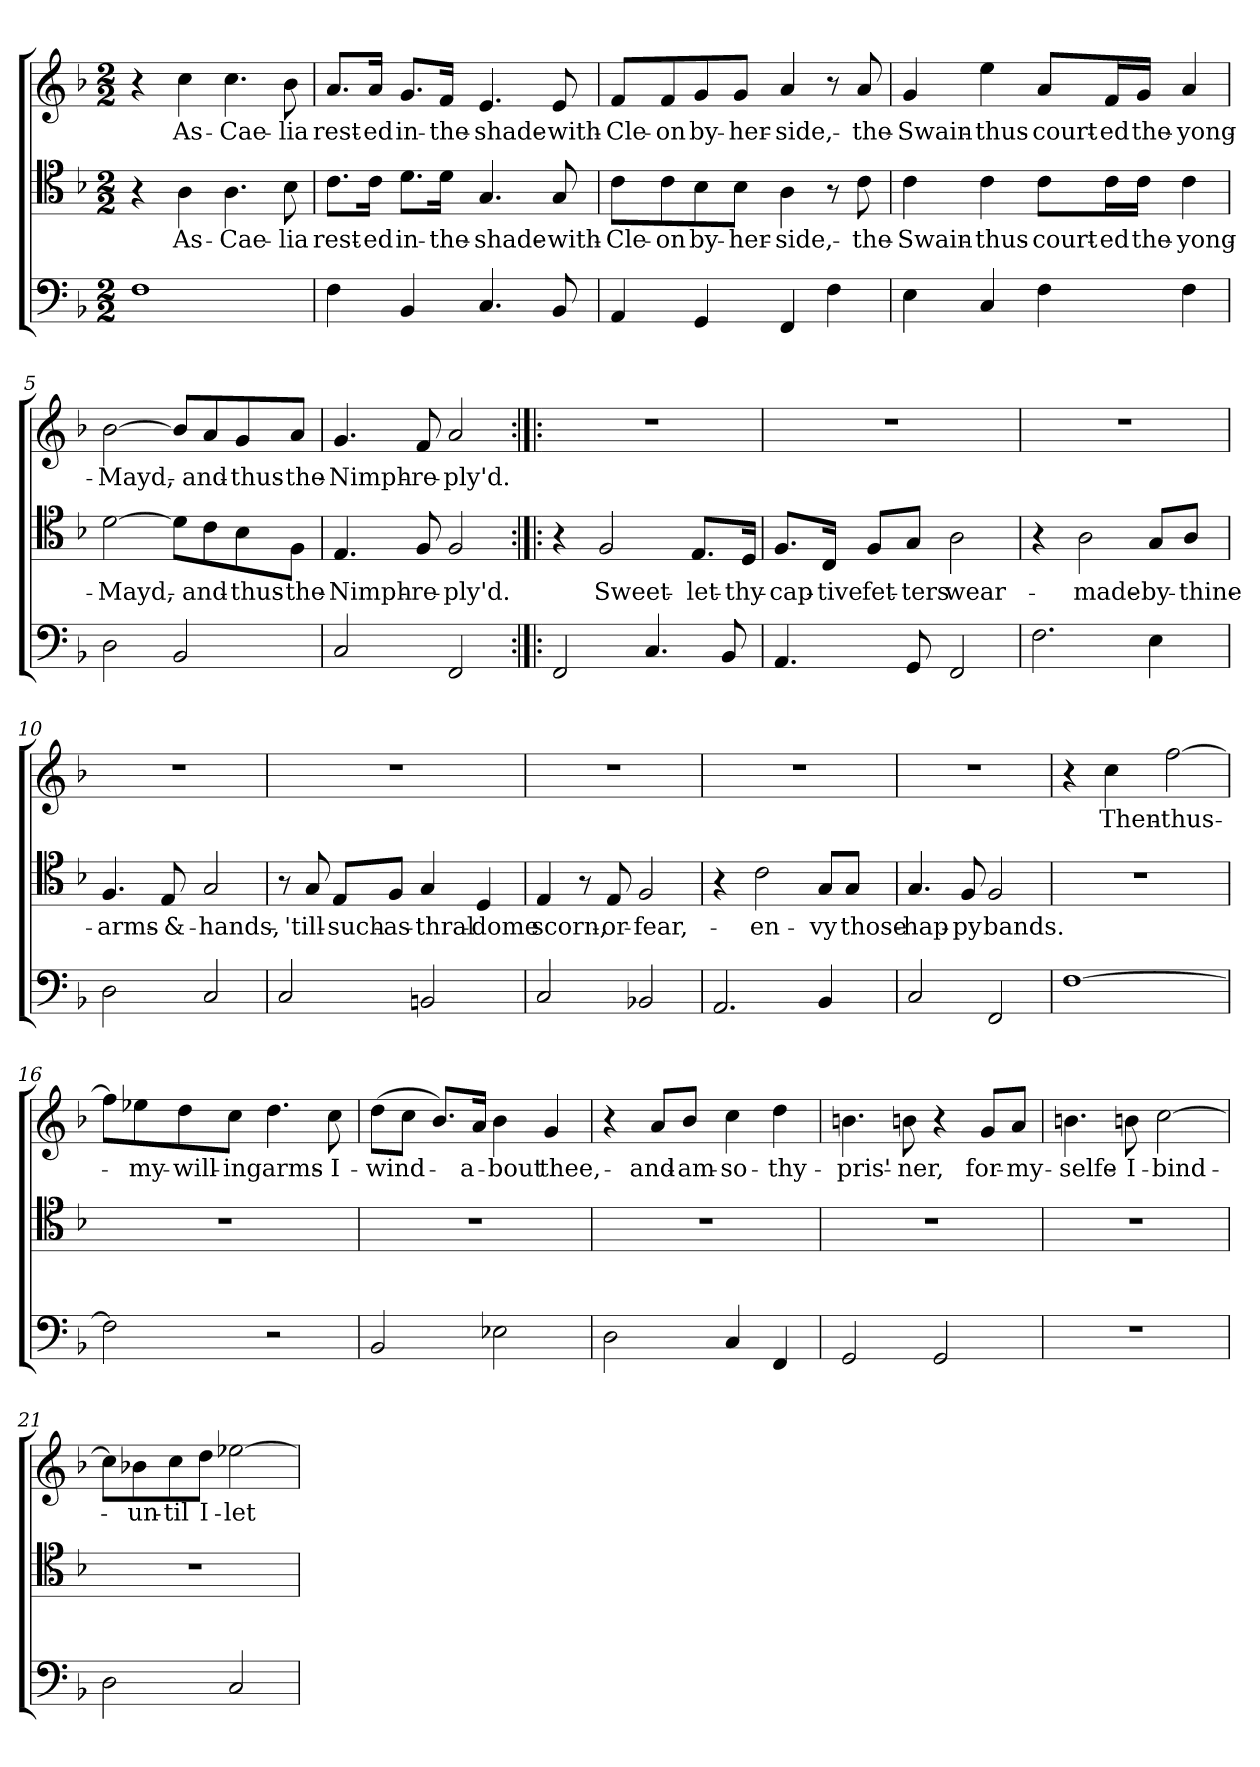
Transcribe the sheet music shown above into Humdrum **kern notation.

**kern	**kern	**text	**kern	**text
*part3	*part2	*part2	*part1	*part1
*staff3	*staff2	*staff2	*staff1	*staff1
*clefF4	*clefC4	*	*clefG2	*
*k[b-]	*k[b-]	*	*k[b-]	*
*F:	*F:	*	*F:	*
*M2/2	*M2/2	*	*M2/2	*
=1	=1	=1	=1	=1
1F\	4r	.	4r	.
.	4A\	As-	4cc\	As-
.	4.A\	Cae-	4.cc\	Cae-
.	8B-\	-lia	8b-\	-lia
=2	=2	=2	=2	=2
4F\	8.c\L	rest-	8.a/L	rest-
.	16c\Jk	-ed	16a/Jk	-ed
4BB-/	8.d\L	in-	8.g/L	in-
.	16d\Jk	the-	16f/Jk	the-
4.C/	4.G/	shade-	4.e/	shade-
8BB-/	8G/	with-	8e/	with-
=3	=3	=3	=3	=3
4AA/	8c\L	Cle-	8f/L	Cle-
.	8c\	-on	8f/	-on
4GG/	8B-\	by-	8g/	by-
.	8B-\J	her-	8g/J	her-
4FF/	4A\	side,-	4a/	side,-
4F\	8r	.	8r	.
.	8c\	the-	8a/	the-
=4	=4	=4	=4	=4
4E\	4c\	Swain-	4g/	Swain-
4C/	4c\	thus-	4ee\	thus-
4F\	8c\L	court-	8a/L	court-
.	16c\L	-ed	16f/L	-ed
.	16c\JJ	the-	16g/JJ	the-
4F\	4c\	yong-	4a/	yong-
!!LO:LB:g=z
=5	=5	=5	=5	=5
2D\	[2d\	Mayd,-	[2b-\	Mayd,-
2BB-/	8d\L]	.	8b-/L]	.
.	8c\	and-	8a/	and-
.	8B-\	thus-	8g/	thus-
.	8F\J	the-	8a/J	the-
=6	=6	=6	=6	=6
2C/	4.E/	Nimph-	4.g/	Nimph-
.	8F/	re-	8f/	re-
2FF/	2F/	-ply'd.	2a/	-ply'd.
=7:|!|:	=7:|!|:	=7:|!|:	=7:|!|:	=7:|!|:
2FF/	4r	.	1r	.
.	2F/	Sweet-	.	.
4.C/	.	.	.	.
.	8.E/L	let-	.	.
8BB-/	.	.	.	.
.	16D/Jk	thy-	.	.
=8	=8	=8	=8	=8
4.AA/	8.F/L	cap-	1r	.
.	16C/Jk	-tive	.	.
.	8F/L	fet-	.	.
8GG/	8G/J	-ters	.	.
2FF/	2A\	wear-	.	.
=9	=9	=9	=9	=9
2.F\	4r	.	1r	.
.	2A\	made-	.	.
4E\	8G/L	by-	.	.
.	8A/J	thine-	.	.
!!LO:LB:g=z
=10	=10	=10	=10	=10
2D\	4.F/	arms-	1r	.
.	8E/	&-	.	.
2C/	2G/	hands,-	.	.
=11	=11	=11	=11	=11
2C/	8r	.	1r	.
.	8G/	'till-	.	.
.	8E/L	such-	.	.
.	8F/J	as-	.	.
2BBn/	4G/	thral-	.	.
.	4D/	-dome	.	.
=12	=12	=12	=12	=12
2C/	4E/	scorn,-	1r	.
.	8r	.	.	.
.	8E/	or-	.	.
2BB-X/	2F/	fear,-	.	.
=13	=13	=13	=13	=13
2.AA/	4r	.	1r	.
.	2c\	en-	.	.
4BB-/	8G/L	-vy	.	.
.	8G/J	those-	.	.
=14	=14	=14	=14	=14
2C/	4.G/	hap-	1r	.
.	8F/	-py	.	.
2FF/	2F/	bands.-	.	.
!!LO:PB:g=z
=15	=15	=15	=15	=15
[1F\	1r	.	4r	.
.	.	.	4cc\	Then-
.	.	.	[2ff\	thus-
=16	=16	=16	=16	=16
2F\]	1r	.	8ff\L]	.
.	.	.	8ee-X\	my-
.	.	.	8dd\	will-
.	.	.	8cc\J	-ing
2r	.	.	4.dd\	arms-
.	.	.	8cc\	I-
=17	=17	=17	=17	=17
2BB-/	1r	.	(8dd\L	wind-
.	.	.	8cc\J	.
.	.	.	8.b-/L)	.
.	.	.	16a/Jk	a-
2E-X\	.	.	4b-\	-bout
.	.	.	4g/	thee,-
=18	=18	=18	=18	=18
2D\	1r	.	4r	.
.	.	.	8a/L	and-
.	.	.	8b-/J	am-
4C/	.	.	4cc\	so-
4FF/	.	.	4dd\	thy-
=19	=19	=19	=19	=19
2GG/	1r	.	4.bn\	pris'-
.	.	.	8bn\	-ner,
2GG/	.	.	4r	.
.	.	.	8g/L	for-
.	.	.	8a/J	my-
!!LO:LB:g=z
=20	=20	=20	=20	=20
1r	1r	.	4.bn\	selfe-
.	.	.	8bn\	I-
.	.	.	[2cc\	bind-
=21	=21	=21	=21	=21
2D\	1r	.	8cc\L]	.
.	.	.	8b-X\	un-
.	.	.	8cc\	-til
.	.	.	8dd\J	I-
2C/	.	.	[2ee-X\	let-
=	=	=	=	=
*-	*-	*-	*-	*-
